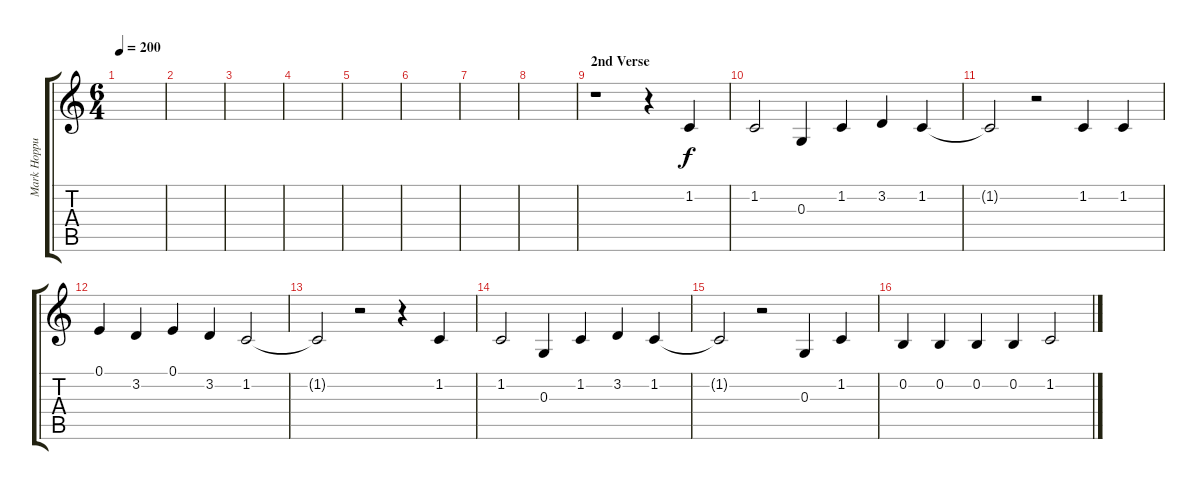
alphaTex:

\track ("Mark Hoppus - Vocals" "Mark Hoppu") {instrument flute}
\staff {score tabs}
\tuning (E4 B3 G3 D3 A2 E2) {hide}
\ts (6 4)
\tempo 200
\clef g2
\ks c
|
|
|
|
|
|
|
|
\section ("" "2nd Verse")
r.1 r.4 1.2.4 |
1.2.2 0.3.4 1.2.4 3.2.4 1.2.4 |
1.2{t}.2 r.2 1.2.4 1.2.4 |
0.1.4 3.2.4 0.1.4 3.2.4 1.2.2 |
1.2{t}.2 r.2 r.4 1.2.4 |
1.2.2 0.3.4 1.2.4 3.2.4 1.2.4 |
1.2{t}.2 r.2 0.3.4 1.2.4 |
0.2.4 0.2.4 0.2.4 0.2.4 1.2.2
